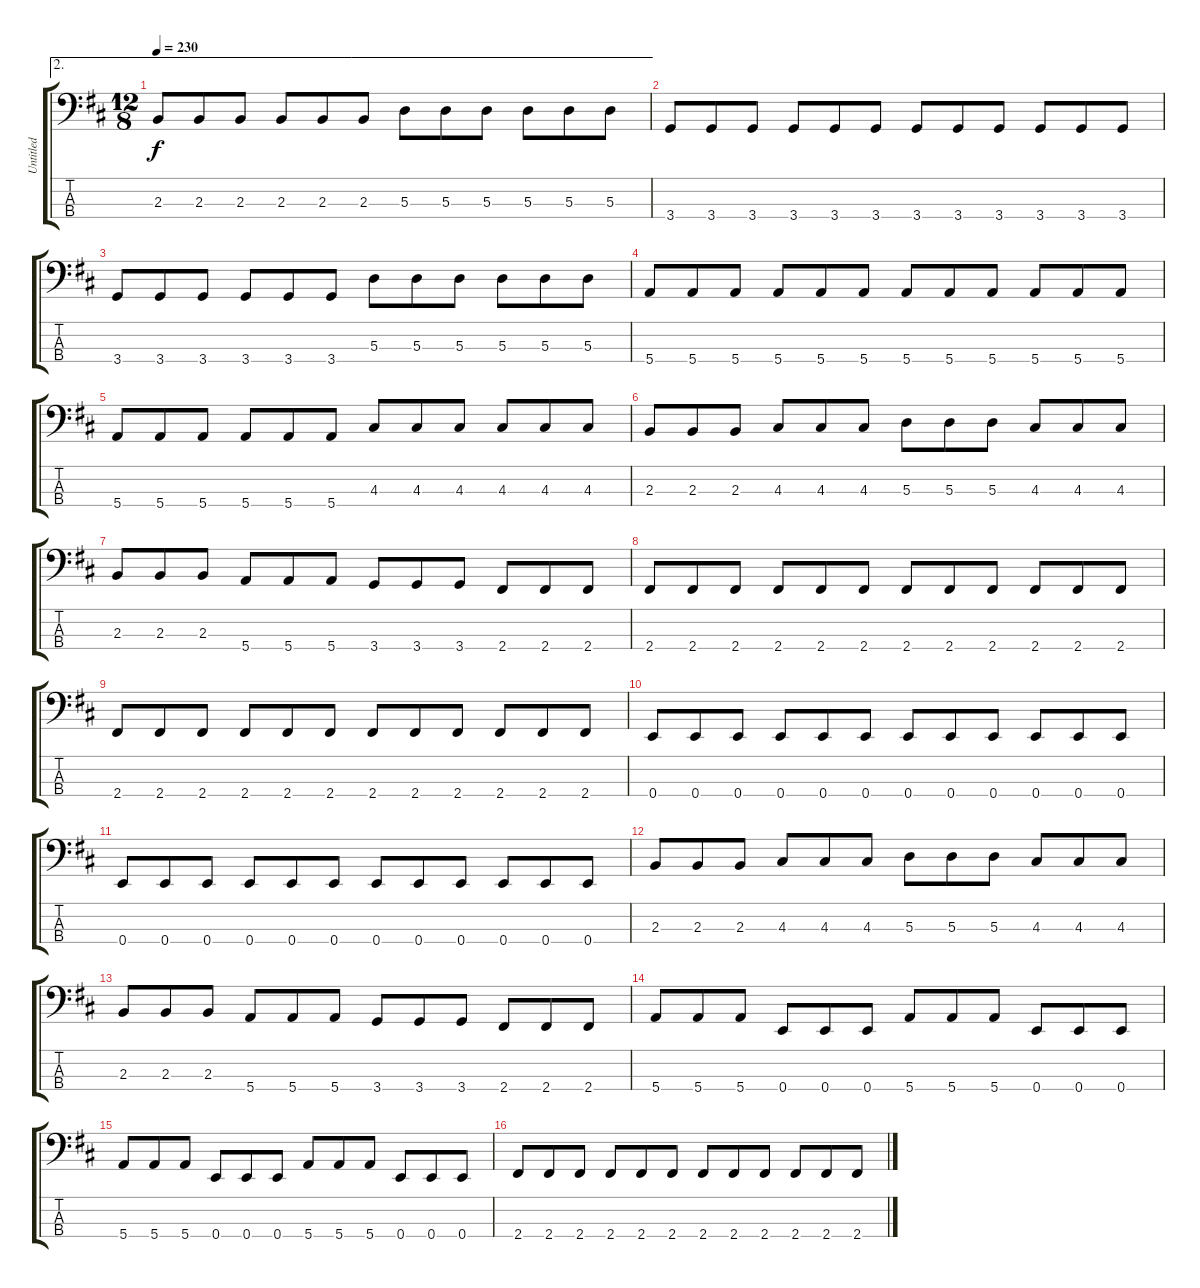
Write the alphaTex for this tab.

\track ("Untitled" "Untitled") {instrument electricbassfinger}
\staff {score tabs}
\tuning (G2 D2 A1 E1) {hide}
\ae 2
\ts (12 8)
\tempo 230
\clef f4
\ks d
2.3.8{dy f} 2.3.8 2.3.8 2.3.8 2.3.8 2.3.8 5.3.8 5.3.8 5.3.8 5.3.8 5.3.8 5.3.8 |
3.4.8 3.4.8 3.4.8 3.4.8 3.4.8 3.4.8 3.4.8 3.4.8 3.4.8 3.4.8 3.4.8 3.4.8 |
3.4.8 3.4.8 3.4.8 3.4.8 3.4.8 3.4.8 5.3.8 5.3.8 5.3.8 5.3.8 5.3.8 5.3.8 |
5.4.8 5.4.8 5.4.8 5.4.8 5.4.8 5.4.8 5.4.8 5.4.8 5.4.8 5.4.8 5.4.8 5.4.8 |
5.4.8 5.4.8 5.4.8 5.4.8 5.4.8 5.4.8 4.3.8 4.3.8 4.3.8 4.3.8 4.3.8 4.3.8 |
2.3.8 2.3.8 2.3.8 4.3.8 4.3.8 4.3.8 5.3.8 5.3.8 5.3.8 4.3.8 4.3.8 4.3.8 |
2.3.8 2.3.8 2.3.8 5.4.8 5.4.8 5.4.8 3.4.8 3.4.8 3.4.8 2.4.8 2.4.8 2.4.8 |
2.4.8 2.4.8 2.4.8 2.4.8 2.4.8 2.4.8 2.4.8 2.4.8 2.4.8 2.4.8 2.4.8 2.4.8 |
2.4.8 2.4.8 2.4.8 2.4.8 2.4.8 2.4.8 2.4.8 2.4.8 2.4.8 2.4.8 2.4.8 2.4.8 |
0.4.8 0.4.8 0.4.8 0.4.8 0.4.8 0.4.8 0.4.8 0.4.8 0.4.8 0.4.8 0.4.8 0.4.8 |
0.4.8 0.4.8 0.4.8 0.4.8 0.4.8 0.4.8 0.4.8 0.4.8 0.4.8 0.4.8 0.4.8 0.4.8 |
2.3.8 2.3.8 2.3.8 4.3.8 4.3.8 4.3.8 5.3.8 5.3.8 5.3.8 4.3.8 4.3.8 4.3.8 |
2.3.8 2.3.8 2.3.8 5.4.8 5.4.8 5.4.8 3.4.8 3.4.8 3.4.8 2.4.8 2.4.8 2.4.8 |
5.4.8 5.4.8 5.4.8 0.4.8 0.4.8 0.4.8 5.4.8 5.4.8 5.4.8 0.4.8 0.4.8 0.4.8 |
5.4.8 5.4.8 5.4.8 0.4.8 0.4.8 0.4.8 5.4.8 5.4.8 5.4.8 0.4.8 0.4.8 0.4.8 |
2.4.8 2.4.8 2.4.8 2.4.8 2.4.8 2.4.8 2.4.8 2.4.8 2.4.8 2.4.8 2.4.8 2.4.8
